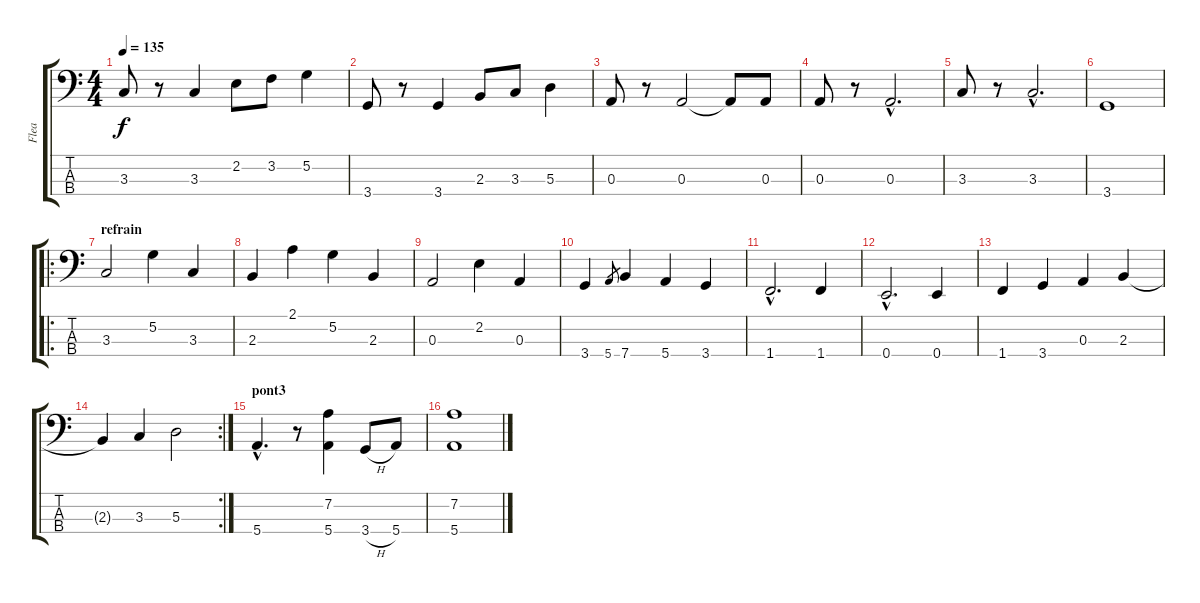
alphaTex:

\track ("Flea" "Flea") {instrument electricbassfinger}
\staff {score tabs}
\tuning (G2 D2 A1 E1) {hide}
\ts (4 4)
\tempo 135
\clef f4
\ks c
3.3.8{dy f} r.8 3.3.4 2.2.8 3.2.8 5.2.4 |
3.4.8 r.8 3.4.4 2.3.8 3.3.8 5.3.4 |
0.3.8 r.8 0.3.2 0.3{t}.8 0.3.8 |
0.3.8 r.8 0.3{hac}.2{d} |
3.3.8 r.8 3.3{hac}.2{d} |
3.4.1 |
\ro
\section ("" "refrain")
3.3.2 5.2.4 3.3.4 |
2.3.4 2.1.4 5.2.4 2.3.4 |
0.3.2 2.2.4 0.3.4 |
3.4.4 5.4.8{gr} 7.4.4 5.4.4 3.4.4 |
1.4{hac}.2{d} 1.4.4 |
0.4{hac}.2{d} 0.4.4 |
1.4.4 3.4.4 0.3.4 2.3.4 |
\rc 2
2.3{t}.4 3.3.4 5.3.2 |
\section ("" "pont3")
5.4{hac}.4{d} r.8 (7.2 5.4).4 3.4{h}.8 5.4.8 |
(7.2 5.4).1
